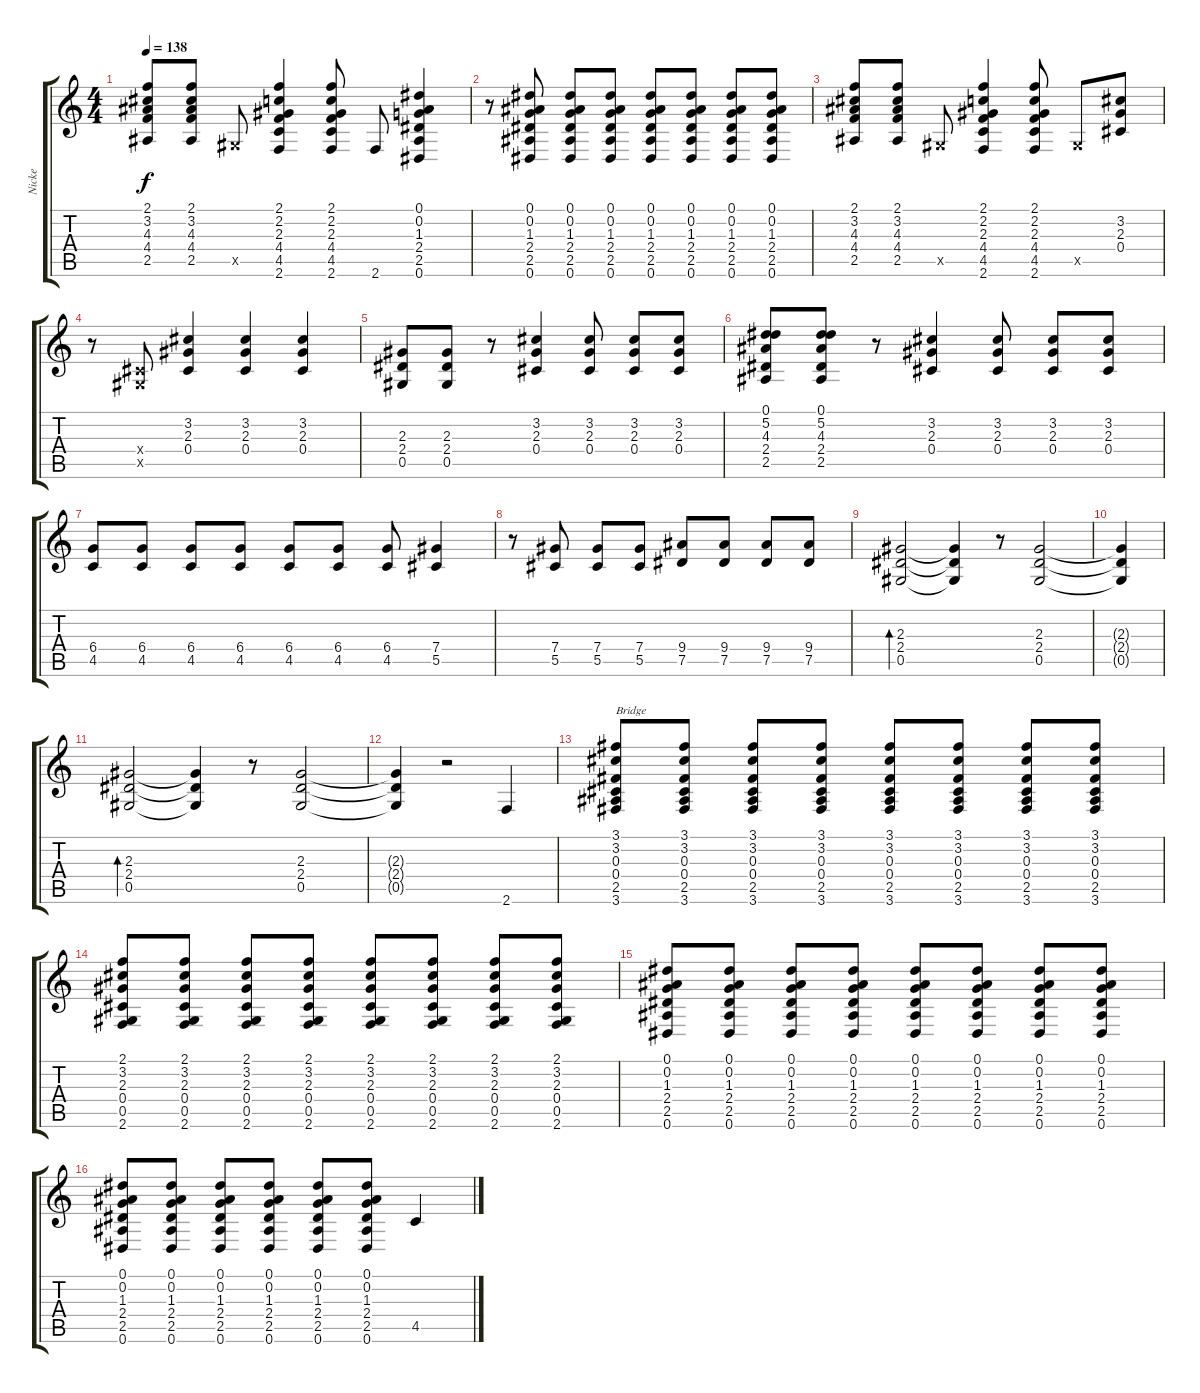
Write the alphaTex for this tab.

\track ("Nicke" "Nicke") {instrument electricguitarclean}
\staff {score tabs}
\tuning (Eb4 Bb3 Gb3 Db3 Ab2 Eb2) {hide}
\ts (4 4)
\tempo 138
\clef g2
\ks c
(2.1 3.2 4.3 4.4 2.5).8{dy f} (2.1 3.2 4.3 4.4 2.5).8 0.5{x}.8 (2.1 2.2 2.3 4.4 4.5 2.6).4 (2.1 2.2 2.3 4.4 4.5 2.6).8 2.6.8 (0.1 0.2 1.3 2.4 2.5 0.6).4 |
r.8 (0.1 0.2 1.3 2.4 2.5 0.6).8 (0.1 0.2 1.3 2.4 2.5 0.6).8 (0.1 0.2 1.3 2.4 2.5 0.6).8 (0.1 0.2 1.3 2.4 2.5 0.6).8 (0.1 0.2 1.3 2.4 2.5 0.6).8 (0.1 0.2 1.3 2.4 2.5 0.6).8 (0.1 0.2 1.3 2.4 2.5 0.6).8 |
(2.1 3.2 4.3 4.4 2.5).8 (2.1 3.2 4.3 4.4 2.5).8 0.5{x}.8 (2.1 2.2 2.3 4.4 4.5 2.6).4 (2.1 2.2 2.3 4.4 4.5 2.6).8 0.5{x}.8 (3.2 2.3 0.4).8 |
r.8 (0.4{x} 0.5{x}).8 (3.2 2.3 0.4).4 (3.2 2.3 0.4).4 (3.2 2.3 0.4).4 |
(2.3 2.4 0.5).8 (2.3 2.4 0.5).8 r.8 (3.2 2.3 0.4).4 (3.2 2.3 0.4).8 (3.2 2.3 0.4).8 (3.2 2.3 0.4).8 |
(0.1 5.2 4.3 2.4 2.5).8 (0.1 5.2 4.3 2.4 2.5).8 r.8 (3.2 2.3 0.4).4 (3.2 2.3 0.4).8 (3.2 2.3 0.4).8 (3.2 2.3 0.4).8 |
(6.4 4.5).8 (6.4 4.5).8 (6.4 4.5).8 (6.4 4.5).8 (6.4 4.5).8 (6.4 4.5).8 (6.4 4.5).8 (7.4 5.5).4 |
r.8 (7.4 5.5).8 (7.4 5.5).8 (7.4 5.5).8 (9.4 7.5).8 (9.4 7.5).8 (9.4 7.5).8 (9.4 7.5).8 |
(2.3 2.4 0.5).2{bd 240} (2.3{t} 2.4{t} 0.5{t}).4 r.8 (2.3 2.4 0.5).2 |
(2.3{t} 2.4{t} 0.5{t}).4 |
(2.3 2.4 0.5).2{bd 240} (2.3{t} 2.4{t} 0.5{t}).4 r.8 (2.3 2.4 0.5).2 |
(2.3{t} 2.4{t} 0.5{t}).4 r.2 2.6.4 |
(3.1 3.2 0.3 0.4 2.5 3.6).8{txt "Bridge"} (3.1 3.2 0.3 0.4 2.5 3.6).8 (3.1 3.2 0.3 0.4 2.5 3.6).8 (3.1 3.2 0.3 0.4 2.5 3.6).8 (3.1 3.2 0.3 0.4 2.5 3.6).8 (3.1 3.2 0.3 0.4 2.5 3.6).8 (3.1 3.2 0.3 0.4 2.5 3.6).8 (3.1 3.2 0.3 0.4 2.5 3.6).8 |
(2.1 3.2 2.3 0.4 0.5 2.6).8 (2.1 3.2 2.3 0.4 0.5 2.6).8 (2.1 3.2 2.3 0.4 0.5 2.6).8 (2.1 3.2 2.3 0.4 0.5 2.6).8 (2.1 3.2 2.3 0.4 0.5 2.6).8 (2.1 3.2 2.3 0.4 0.5 2.6).8 (2.1 3.2 2.3 0.4 0.5 2.6).8 (2.1 3.2 2.3 0.4 0.5 2.6).8 |
(0.1 0.2 1.3 2.4 2.5 0.6).8 (0.1 0.2 1.3 2.4 2.5 0.6).8 (0.1 0.2 1.3 2.4 2.5 0.6).8 (0.1 0.2 1.3 2.4 2.5 0.6).8 (0.1 0.2 1.3 2.4 2.5 0.6).8 (0.1 0.2 1.3 2.4 2.5 0.6).8 (0.1 0.2 1.3 2.4 2.5 0.6).8 (0.1 0.2 1.3 2.4 2.5 0.6).8 |
(0.1 0.2 1.3 2.4 2.5 0.6).8 (0.1 0.2 1.3 2.4 2.5 0.6).8 (0.1 0.2 1.3 2.4 2.5 0.6).8 (0.1 0.2 1.3 2.4 2.5 0.6).8 (0.1 0.2 1.3 2.4 2.5 0.6).8 (0.1 0.2 1.3 2.4 2.5 0.6).8 4.5.4
